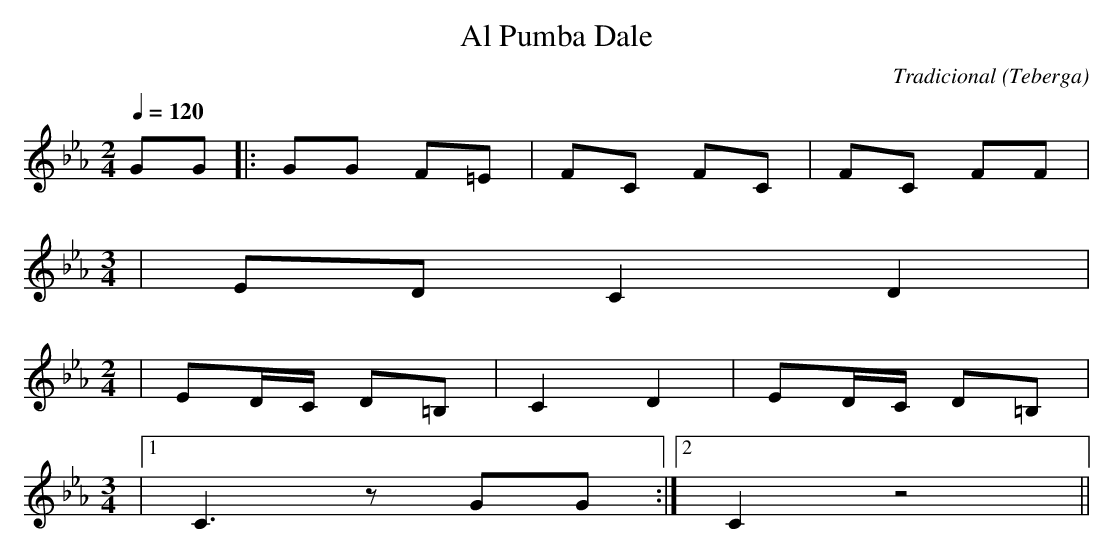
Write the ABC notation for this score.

X:1
T:Al Pumba Dale
C:Tradicional
O:Teberga
M:2/4
L:1/8
Q:1/4=120
K:Cm
GG|:GG F=E|FC FC|FC FF|
[M:3/4]
|ED C2 D2|
[M:2/4]
|ED/C/ D=B,|C2 D2|ED/C/ D=B,|
[M:3/4]
|[1 C3z GG :|[2 C2 z4||
